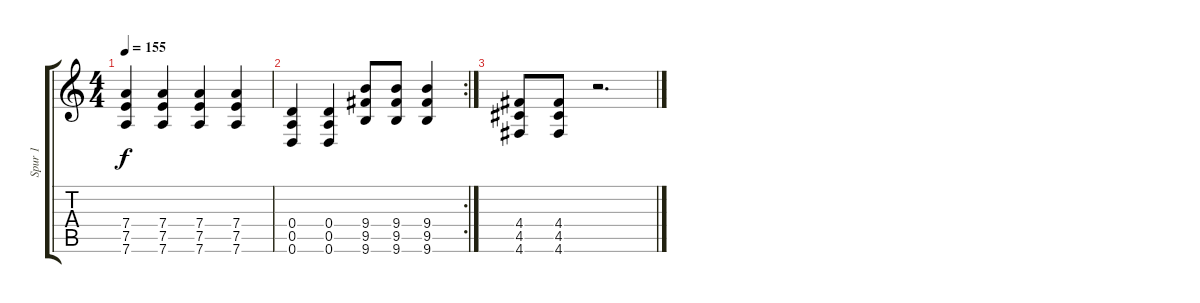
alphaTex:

\track ("Spur 1" "Spur 1") {instrument distortionguitar}
\staff {score tabs}
\tuning (E4 B3 G3 D3 A2 D2) {hide}
\ts (4 4)
\tempo 155
\clef g2
\ks c
(7.4 7.5 7.6).4{dy f} (7.4 7.5 7.6).4 (7.4 7.5 7.6).4 (7.4 7.5 7.6).4 |
\rc 2
(0.4 0.5 0.6).4 (0.4 0.5 0.6).4 (9.4 9.5 9.6).8 (9.4 9.5 9.6).8 (9.4 9.5 9.6).4 |
(4.4 4.5 4.6).8 (4.4 4.5 4.6).8 r.2{d}
